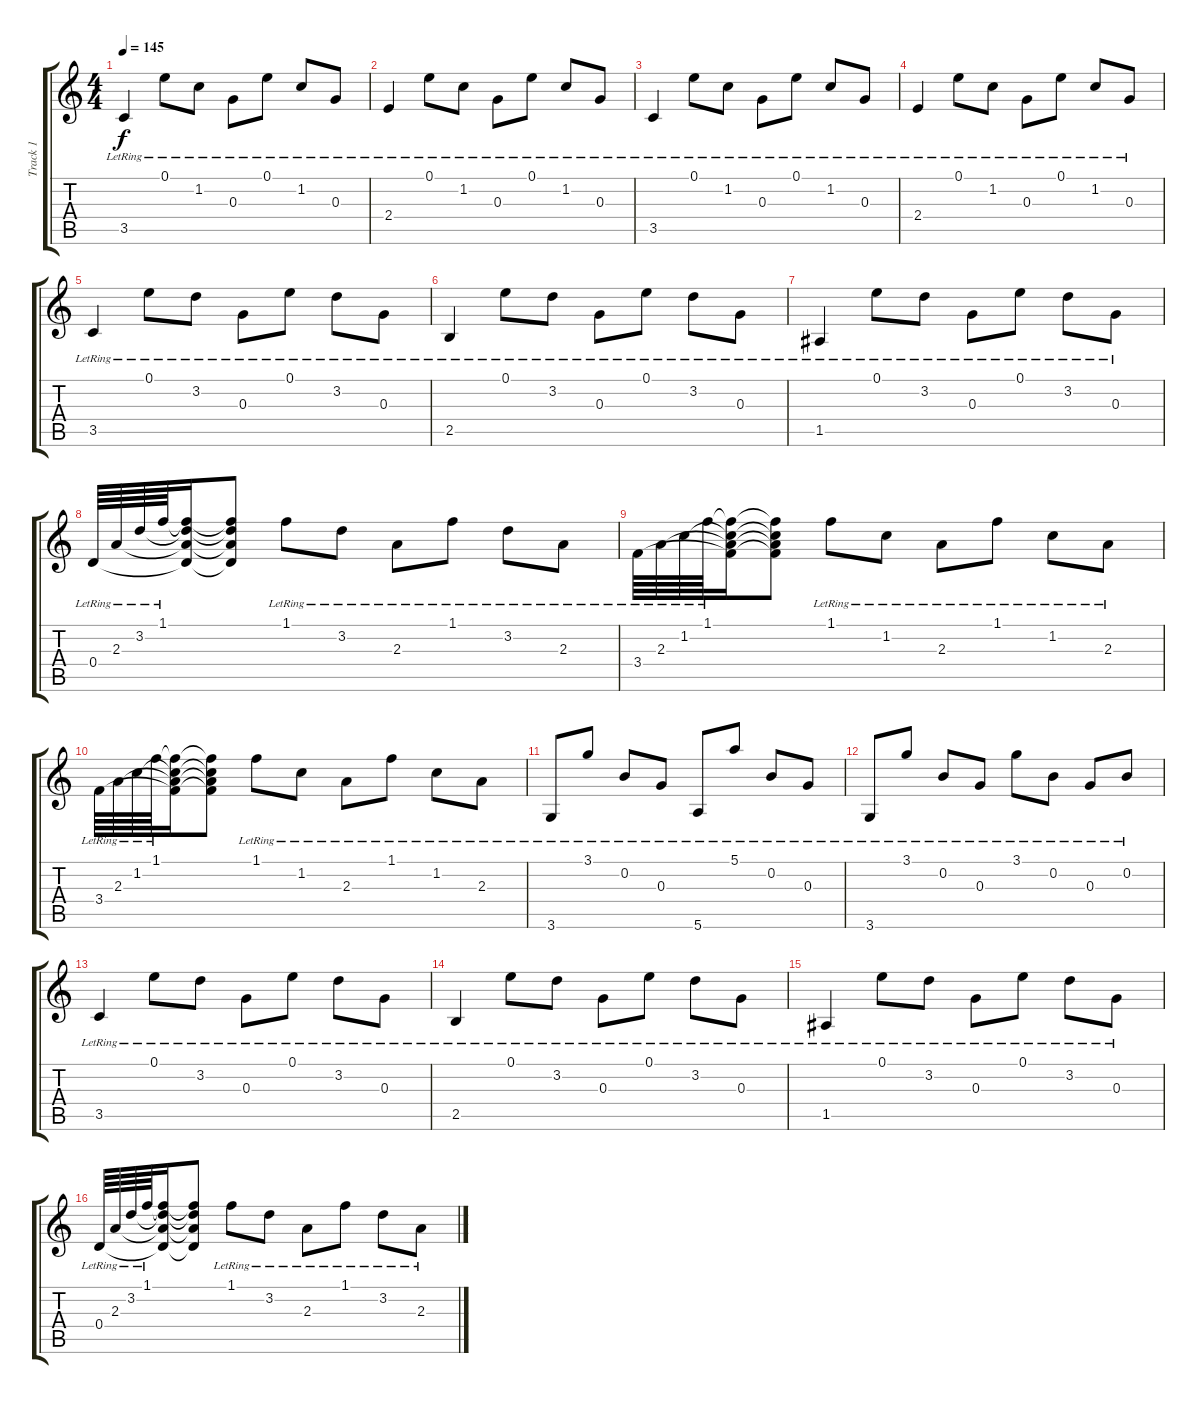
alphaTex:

\track ("Track 1" "Track 1") {instrument acousticguitarsteel}
\staff {score tabs}
\tuning (E4 B3 G3 D3 A2 E2) {hide}
\ts (4 4)
\tempo 145
\clef g2
\ks c
3.5{lr}.4{dy f} 0.1{lr}.8 1.2{lr}.8 0.3{lr}.8 0.1{lr}.8 1.2{lr}.8 0.3{lr}.8 |
2.4{lr}.4 0.1{lr}.8 1.2{lr}.8 0.3{lr}.8 0.1{lr}.8 1.2{lr}.8 0.3{lr}.8 |
3.5{lr}.4 0.1{lr}.8 1.2{lr}.8 0.3{lr}.8 0.1{lr}.8 1.2{lr}.8 0.3{lr}.8 |
2.4{lr}.4 0.1{lr}.8 1.2{lr}.8 0.3{lr}.8 0.1{lr}.8 1.2{lr}.8 0.3{lr}.8 |
3.5{lr}.4 0.1{lr}.8 3.2{lr}.8 0.3{lr}.8 0.1{lr}.8 3.2{lr}.8 0.3{lr}.8 |
2.5{lr}.4 0.1{lr}.8 3.2{lr}.8 0.3{lr}.8 0.1{lr}.8 3.2{lr}.8 0.3{lr}.8 |
1.5{lr}.4 0.1{lr}.8 3.2{lr}.8 0.3{lr}.8 0.1{lr}.8 3.2{lr}.8 0.3{lr}.8 |
0.4{lr}.64 2.3{lr}.64 3.2{lr}.64 1.1{lr}.64 (1.1{t} 3.2{t} 2.3{t} 0.4{t}).16 (1.1{t} 3.2{t} 2.3{t} 0.4{t}).8 1.1{lr}.8 3.2{lr}.8 2.3{lr}.8 1.1{lr}.8 3.2{lr}.8 2.3{lr}.8 |
3.4{lr}.64 2.3{lr}.64 1.2{lr}.64 1.1{lr}.64 (1.1{t} 1.2{t} 2.3{t} 3.4{t}).16 (1.1{t} 1.2{t} 2.3{t} 3.4{t}).8 1.1{lr}.8 1.2{lr}.8 2.3{lr}.8 1.1{lr}.8 1.2{lr}.8 2.3{lr}.8 |
3.4{lr}.64 2.3{lr}.64 1.2{lr}.64 1.1{lr}.64 (1.1{t} 1.2{t} 2.3{t} 3.4{t}).16 (1.1{t} 1.2{t} 2.3{t} 3.4{t}).8 1.1{lr}.8 1.2{lr}.8 2.3{lr}.8 1.1{lr}.8 1.2{lr}.8 2.3{lr}.8 |
3.6{lr}.8 3.1{lr}.8 0.2{lr}.8 0.3{lr}.8 5.6{lr}.8 5.1{lr}.8 0.2{lr}.8 0.3{lr}.8 |
3.6{lr}.8 3.1{lr}.8 0.2{lr}.8 0.3{lr}.8 3.1{lr}.8 0.2{lr}.8 0.3{lr}.8 0.2{lr}.8 |
3.5{lr}.4 0.1{lr}.8 3.2{lr}.8 0.3{lr}.8 0.1{lr}.8 3.2{lr}.8 0.3{lr}.8 |
2.5{lr}.4 0.1{lr}.8 3.2{lr}.8 0.3{lr}.8 0.1{lr}.8 3.2{lr}.8 0.3{lr}.8 |
1.5{lr}.4 0.1{lr}.8 3.2{lr}.8 0.3{lr}.8 0.1{lr}.8 3.2{lr}.8 0.3{lr}.8 |
0.4{lr}.64 2.3{lr}.64 3.2{lr}.64 1.1{lr}.64 (1.1{t} 3.2{t} 2.3{t} 0.4{t}).16 (1.1{t} 3.2{t} 2.3{t} 0.4{t}).8 1.1{lr}.8 3.2{lr}.8 2.3{lr}.8 1.1{lr}.8 3.2{lr}.8 2.3{lr}.8
